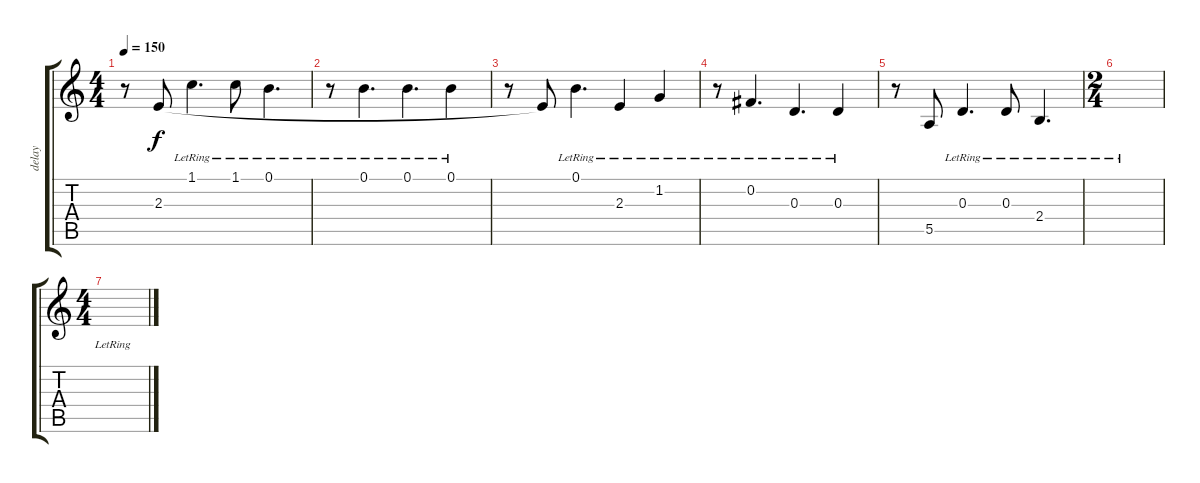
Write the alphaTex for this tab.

\track ("delay" "delay") {instrument electricguitarmuted}
\staff {score tabs}
\tuning (B3 Gb3 D3 A2 E2 B1) {hide}
\ts (4 4)
\tempo 150
\clef g2
\ks c
r.8{dy f} 2.3{t}.8 1.1{lr}.4{d} 1.1{lr}.8 0.1{lr}.4{d} |
r.8 0.1{lr}.4{d} 0.1{lr}.4{d} 0.1{lr}.4 |
r.8 2.3{t}.8 0.1{lr}.4{d} 2.3{lr}.4 1.2{lr}.4 |
r.8 0.2{lr}.4{d} 0.3{lr}.4{d} 0.3{lr}.4 |
r.8 5.5.8 0.3{lr}.4{d} 0.3{lr}.8 2.4{lr}.4{d} |
\ts (2 4)
|
\ts (4 4)
